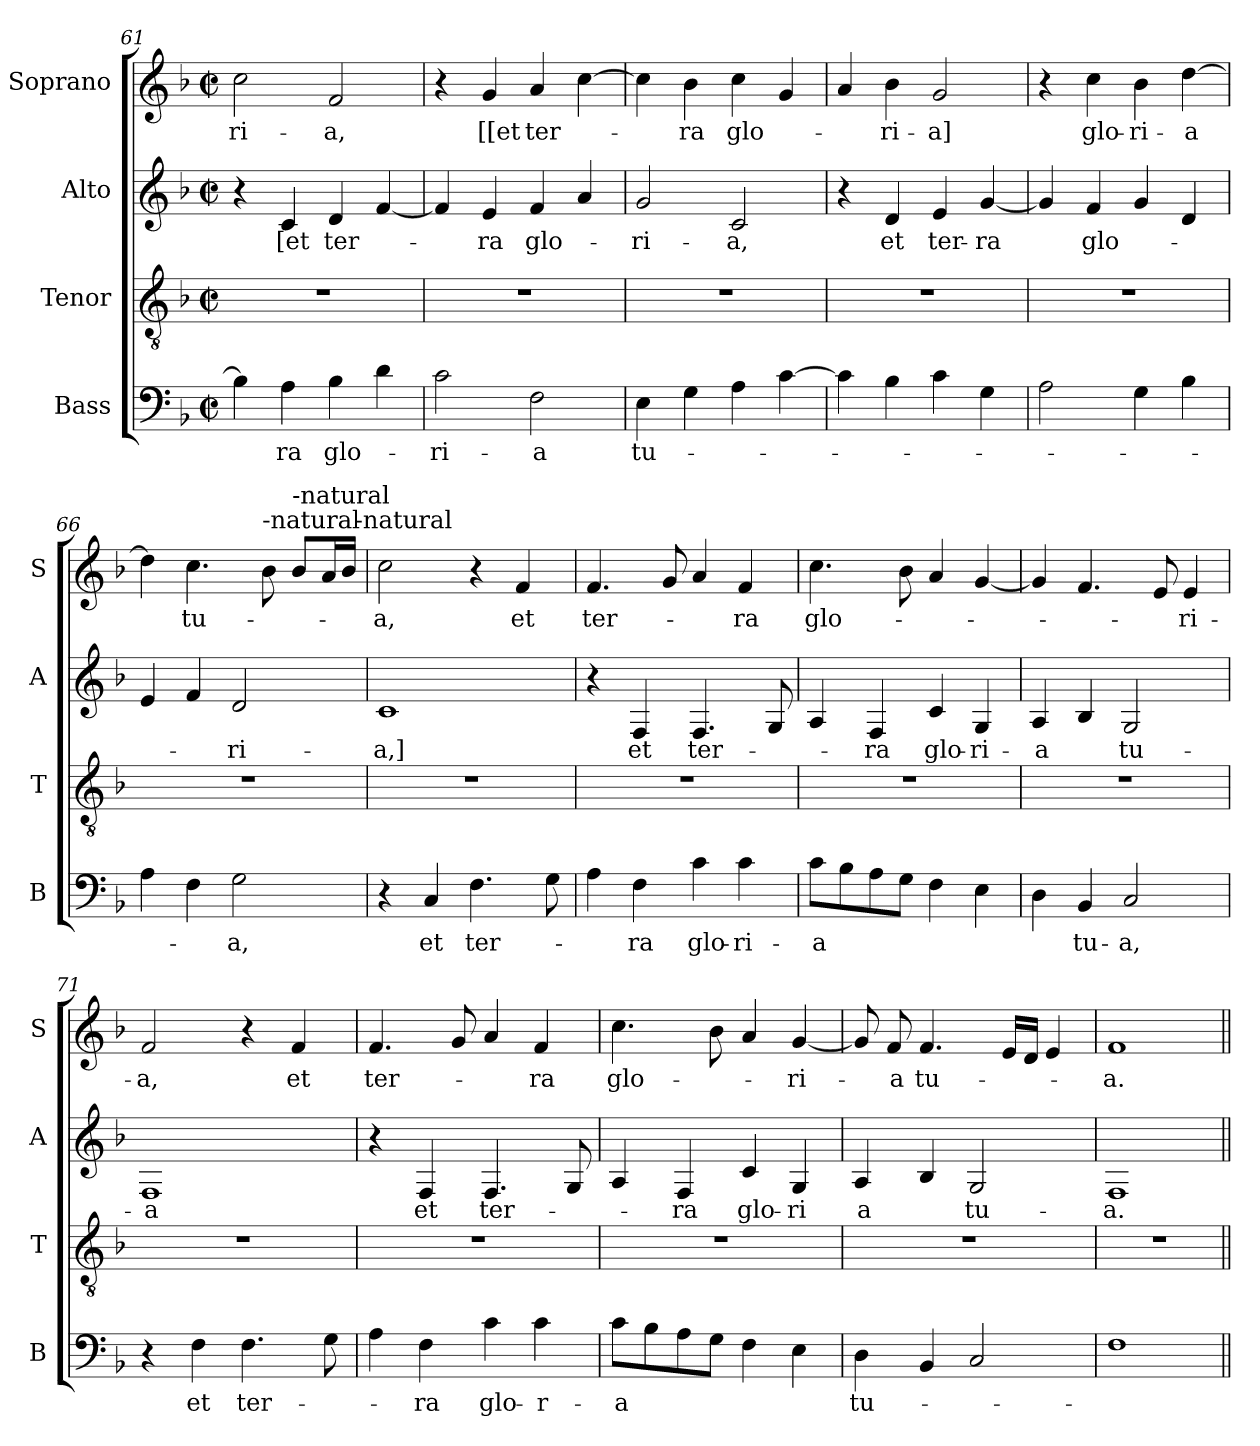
**kern	**text	**kern	**kern	**text	**kern	**text
*part4	*part4	*part3	*part2	*part2	*part1	*part1
*staff4	*staff4	*staff3	*staff2	*staff2	*staff1	*staff1
*I"Bass	*	*I"Tenor	*I"Alto	*	*I"Soprano	*
*I'B	*	*I'T	*I'A	*	*I'S	*
*clefF4	*	*clefGv2	*clefG2	*	*clefG2	*
*k[b-]	*	*k[b-]	*k[b-]	*	*k[b-]	*
*F:	*	*F:	*F:	*	*F:	*
*M2/2	*	*M2/2	*M2/2	*	*M2/2	*
*met(c|)	*	*met(c|)	*met(c|)	*	*met(c|)	*
=61	=61	=61	=61	=61	=61	=61
4B-\]	.	1r	4r	.	2cc\	-ri-
4A\	-ra	.	4c/	[et	.	.
4B-\	glo-	.	4d/	ter-	2f/	-a,
4d\	.	.	[4f/	.	.	.
=62	=62	=62	=62	=62	=62	=62
2c\	-ri-	1r	4f/]	.	4r	.
.	.	.	4e/	-ra	4g/	[[et
2F\	-a	.	4f/	glo-	4a/	ter-
.	.	.	4a/	.	[4cc\	.
=63	=63	=63	=63	=63	=63	=63
4E\	tu-	1r	2g/	-ri-	4cc\]	.
4G\	.	.	.	.	4b-\	-ra
4A\	.	.	2c/	-a,	4cc\	glo-
[4c\	.	.	.	.	4g/	.
!!LO:PB:g=z
=64	=64	=64	=64	=64	=64	=64
4c\]	.	1r	4r	.	4a/	.
4B-\	.	.	4d/	et	4b-\	-ri-
4c\	.	.	4e/	ter-	2g/	-a]
4G\	.	.	[4g/	-ra	.	.
=65	=65	=65	=65	=65	=65	=65
2A\	.	1r	4g/]	.	4r	.
.	.	.	4f/	glo-	4cc\	glo-
4G\	.	.	4g/	.	4b-\	-ri-
4B-\	.	.	4d/	.	[4dd\	-a
=66	=66	=66	=66	=66	=66	=66
*	*	*	*	*	*^	*
4A\	.	1r	4e/	.	4dd\]	2ryy	.
4F\	.	.	4f/	.	4.cc\	.	tu-
2G\	-a,	.	2d/	-ri-	.	4...ryy	.
!	!	!	!	!	!LO:TX:a:t=-natural	!	!
.	.	.	.	.	8b-\	.	.
!	!	!	!	!	!LO:TX:a:t=-natural	!	!
.	.	.	.	.	8b-/L	.	.
.	.	.	.	.	16a/L	.	.
.	.	.	.	.	16b-/JJ	.	.
!	!	!	!	!	!	!LO:TX:a:t=-natural	!
.	.	.	.	.	.	32ryy	.
*	*	*	*	*	*v	*v	*
=67	=67	=67	=67	=67	=67	=67
4r	.	1r	1c	-a,]	2cc\	-a,
4C/	et	.	.	.	.	.
4.F\	ter-	.	.	.	4r	.
.	.	.	.	.	4f/	et
8G\	.	.	.	.	.	.
=68	=68	=68	=68	=68	=68	=68
4A\	.	1r	4r	.	4.f/	ter-
4F\	-ra	.	4F/	et	.	.
.	.	.	.	.	8g/	.
4c\	glo-	.	4.F/	ter-	4a/	.
4c\	-ri-	.	.	.	4f/	-ra
.	.	.	8G/	.	.	.
=69	=69	=69	=69	=69	=69	=69
8c\L	-a	1r	4A/	.	4.cc\	glo-
8B-\	.	.	.	.	.	.
8A\	.	.	4F/	-ra	.	.
8G\J	.	.	.	.	8b-\	.
4F\	.	.	4c/	glo-	4a/	.
4E\	.	.	4G/	-ri-	[4g/	.
!!LO:LB:g=z
=70	=70	=70	=70	=70	=70	=70
4D\	.	1r	4A/	-a	4g/]	.
4BB-/	tu-	.	4B-/	.	4.f/	.
2C/	-a,	.	2G/	tu-	.	.
.	.	.	.	.	8e/	.
.	.	.	.	.	4e/	-ri-
=71	=71	=71	=71	=71	=71	=71
4r	.	1r	1F	-a	2f/	-a,
4F\	et	.	.	.	.	.
4.F\	ter-	.	.	.	4r	.
.	.	.	.	.	4f/	et
8G\	.	.	.	.	.	.
=72	=72	=72	=72	=72	=72	=72
4A\	.	1r	4r	.	4.f/	ter-
4F\	-ra	.	4F/	et	.	.
.	.	.	.	.	8g/	.
4c\	glo-	.	4.F/	ter-	4a/	.
4c\	-r-	.	.	.	4f/	-ra
.	.	.	8G/	.	.	.
=73	=73	=73	=73	=73	=73	=73
8c\L	-a	1r	4A/	.	4.cc\	glo-
8B-\	.	.	.	.	.	.
8A\	.	.	4F/	-ra	.	.
8G\J	.	.	.	.	8b-\	.
4F\	.	.	4c/	glo-	4a/	.
4E\	.	.	4G/	-ri	[4g/	-ri-
=74	=74	=74	=74	=74	=74	=74
4D\	tu-	1r	4A/	a	8g/]	.
.	.	.	.	.	8f/	-a
4BB-/	.	.	4B-/	.	4.f/	tu-
2C/	.	.	2G/	tu-	.	.
.	.	.	.	.	16e/LL	.
.	.	.	.	.	16d/JJ	.
.	.	.	.	.	4e/	.
=75	=75	=75	=75	=75	=75	=75
1F	.	1r	1F	-a.	1f	-a.
=||	=||	=||	=||	=||	=||	=||
*-	*-	*-	*-	*-	*-	*-
